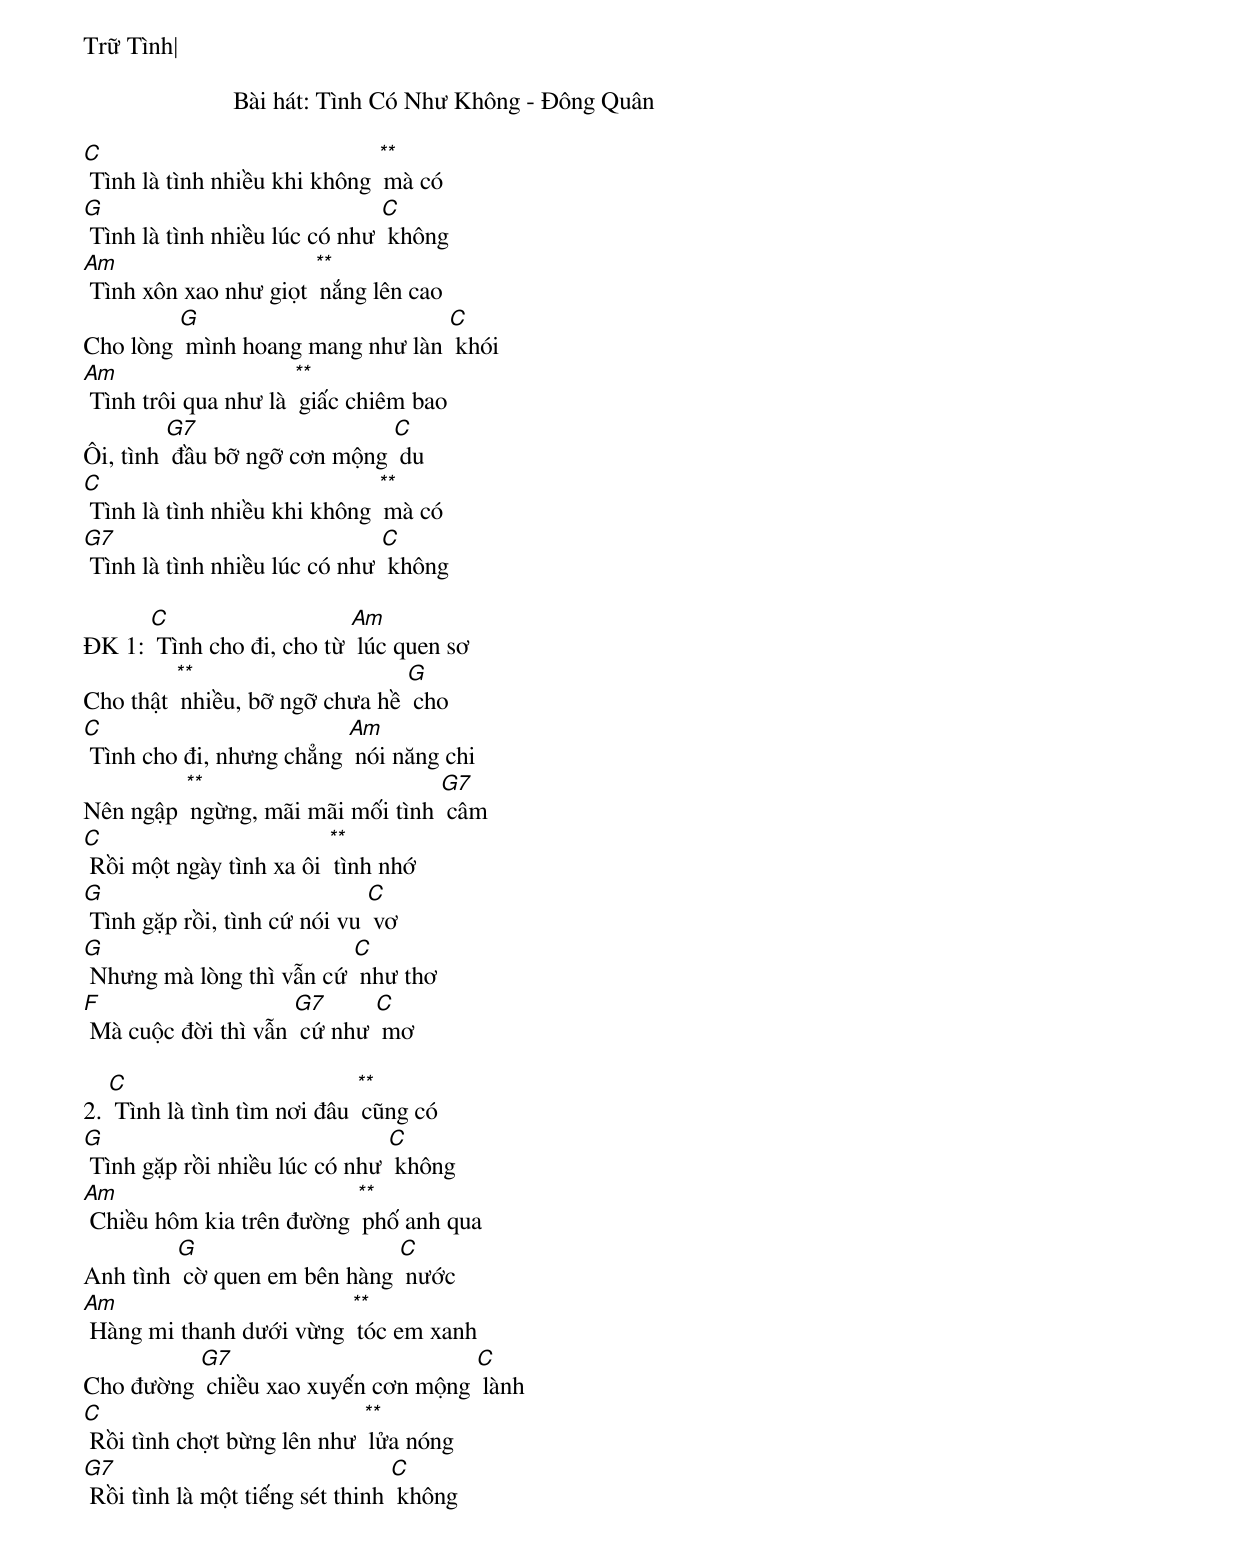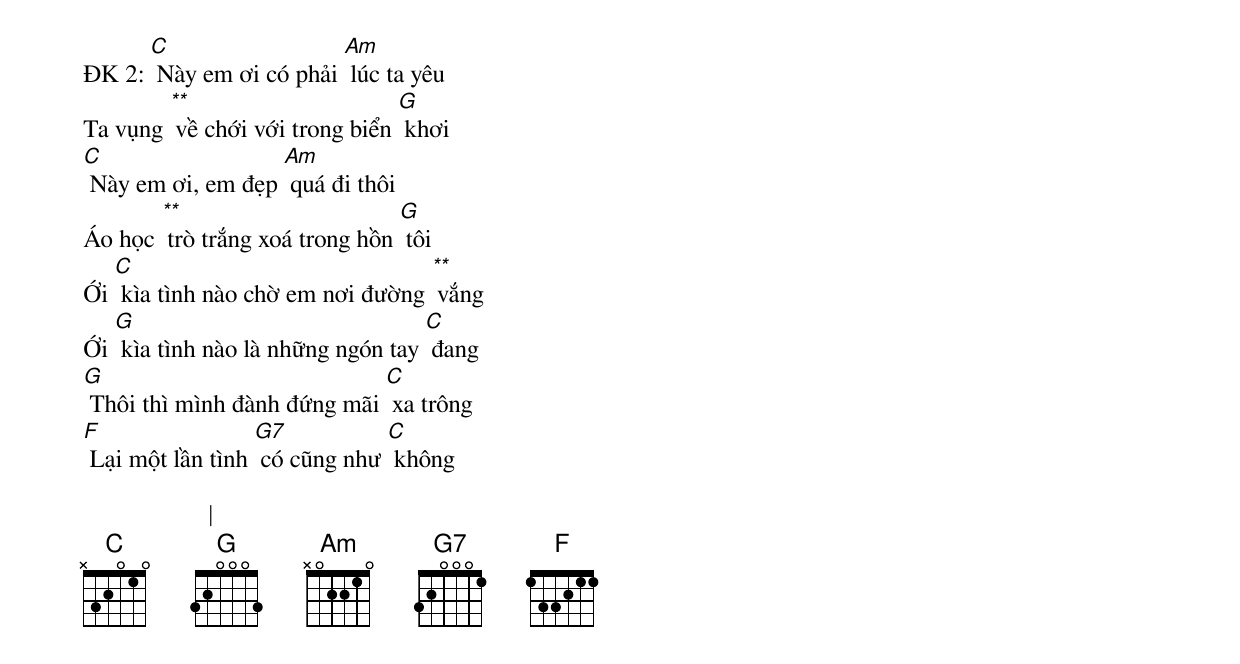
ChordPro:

Trữ Tình|

                        Bài hát: Tình Có Như Không - Đông Quân

[C] Tình là tình nhiều khi không [***] mà có
[G] Tình là tình nhiều lúc có như [C] không
[Am] Tình xôn xao như giọt [***] nắng lên cao
Cho lòng [G] mình hoang mang như làn [C] khói
[Am] Tình trôi qua như là [***] giấc chiêm bao
Ôi, tình [G7] đầu bỡ ngỡ cơn mộng [C] du
[C] Tình là tình nhiều khi không [***] mà có
[G7] Tình là tình nhiều lúc có như [C] không

ĐK 1: [C] Tình cho đi, cho từ [Am] lúc quen sơ
Cho thật [***] nhiều, bỡ ngỡ chưa hề [G] cho
[C] Tình cho đi, nhưng chẳng [Am] nói năng chi
Nên ngập [***] ngừng, mãi mãi mối tình [G7] câm
[C] Rồi một ngày tình xa ôi [***] tình nhớ
[G] Tình gặp rồi, tình cứ nói vu [C] vơ
[G] Nhưng mà lòng thì vẫn cứ [C] như thơ
[F] Mà cuộc đời thì vẫn [G7] cứ như [C] mơ

2. [C] Tình là tình tìm nơi đâu [***] cũng có
[G] Tình gặp rồi nhiều lúc có như [C] không
[Am] Chiều hôm kia trên đường [***] phố anh qua
Anh tình [G] cờ quen em bên hàng [C] nước
[Am] Hàng mi thanh dưới vừng [***] tóc em xanh
Cho đường [G7] chiều xao xuyến cơn mộng [C] lành
[C] Rồi tình chợt bừng lên như [***] lửa nóng
[G7] Rồi tình là một tiếng sét thinh [C] không

ĐK 2: [C] Này em ơi có phải [Am] lúc ta yêu
Ta vụng [***] về chới với trong biển [G] khơi
[C] Này em ơi, em đẹp [Am] quá đi thôi
Áo học [***] trò trắng xoá trong hồn [G] tôi
Ới [C] kìa tình nào chờ em nơi đường [***] vắng
Ới [G] kìa tình nào là những ngón tay [C] đang
[G] Thôi thì mình đành đứng mãi [C] xa trông
[F] Lại một lần tình [G7] có cũng như [C] không

                    |
